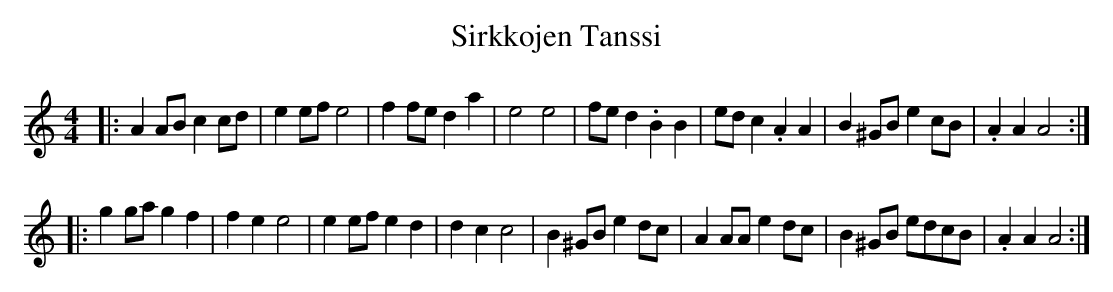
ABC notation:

X:1
T: Sirkkojen Tanssi
M: 4/4
L: 1/8
K: Amin
|:A2AB c2cd|e2ef e4|f2fe d2a2|e4 e4|fe d2 .B2B2|ed c2 .A2A2|B2 ^GB e2 cB|.A2 A2 A4:|
|:g2ga g2 f2|f2e2 e4|e2ef e2 d2|d2c2 c4|B2 ^GB e2 dc|A2AA e2 dc|B2 ^GB edcB|.A2 A2 A4:|
